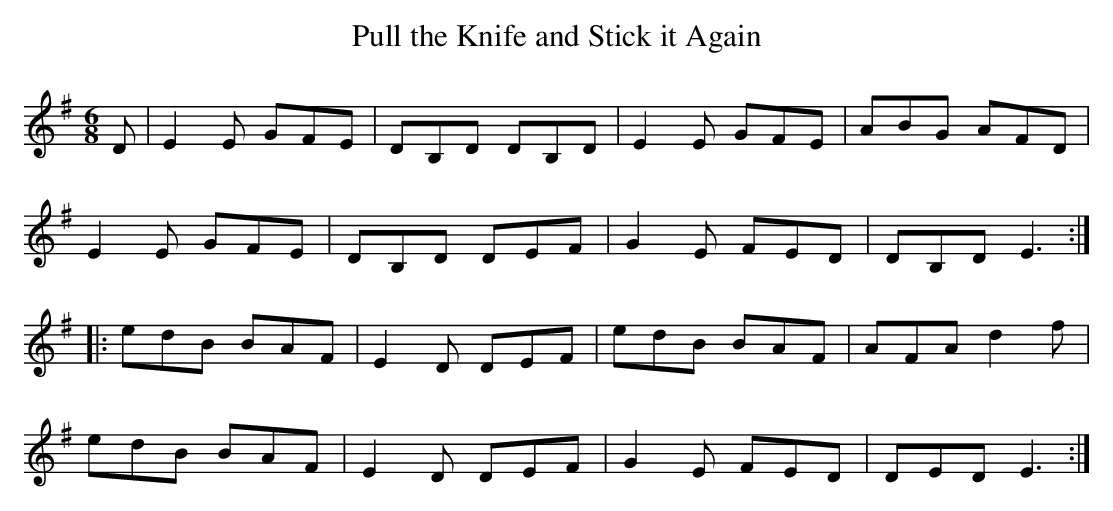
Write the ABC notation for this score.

X:1
T:Pull the Knife and Stick it Again
M:6/8
L:1/8
K:Em
D|E2E GFE|DB,D DB,D|E2E GFE|ABG AFD|!
E2E GFE|DB,D DEF|G2E FED|DB,D E3:|!
|:edB BAF|E2D DEF|edB BAF|AFA d2f|!
edB BAF|E2D DEF|G2E FED|DED E3:|!
